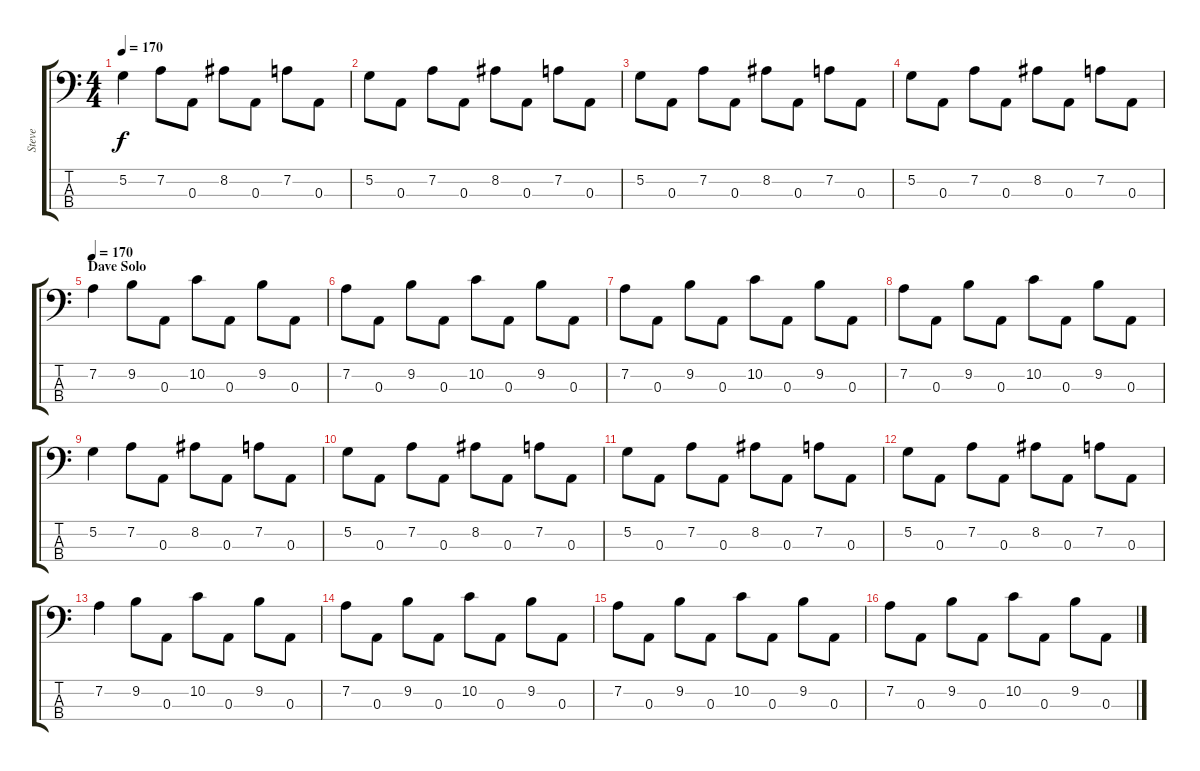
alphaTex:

\track ("Steve" "Steve") {instrument electricbassfinger}
\staff {score tabs}
\tuning (G2 D2 A1 E1) {hide}
\ts (4 4)
\tempo 170
\clef f4
\ks c
5.2.4{dy f} 7.2.8 0.3.8 8.2.8 0.3.8 7.2.8 0.3.8 |
5.2.8 0.3.8 7.2.8 0.3.8 8.2.8 0.3.8 7.2.8 0.3.8 |
5.2.8 0.3.8 7.2.8 0.3.8 8.2.8 0.3.8 7.2.8 0.3.8 |
5.2.8 0.3.8 7.2.8 0.3.8 8.2.8 0.3.8 7.2.8 0.3.8 |
\section ("" "Dave Solo")
\tempo 170
7.2.4 9.2.8 0.3.8 10.2.8 0.3.8 9.2.8 0.3.8 |
7.2.8 0.3.8 9.2.8 0.3.8 10.2.8 0.3.8 9.2.8 0.3.8 |
7.2.8 0.3.8 9.2.8 0.3.8 10.2.8 0.3.8 9.2.8 0.3.8 |
7.2.8 0.3.8 9.2.8 0.3.8 10.2.8 0.3.8 9.2.8 0.3.8 |
5.2.4 7.2.8 0.3.8 8.2.8 0.3.8 7.2.8 0.3.8 |
5.2.8 0.3.8 7.2.8 0.3.8 8.2.8 0.3.8 7.2.8 0.3.8 |
5.2.8 0.3.8 7.2.8 0.3.8 8.2.8 0.3.8 7.2.8 0.3.8 |
5.2.8 0.3.8 7.2.8 0.3.8 8.2.8 0.3.8 7.2.8 0.3.8 |
7.2.4 9.2.8 0.3.8 10.2.8 0.3.8 9.2.8 0.3.8 |
7.2.8 0.3.8 9.2.8 0.3.8 10.2.8 0.3.8 9.2.8 0.3.8 |
7.2.8 0.3.8 9.2.8 0.3.8 10.2.8 0.3.8 9.2.8 0.3.8 |
7.2.8 0.3.8 9.2.8 0.3.8 10.2.8 0.3.8 9.2.8 0.3.8
